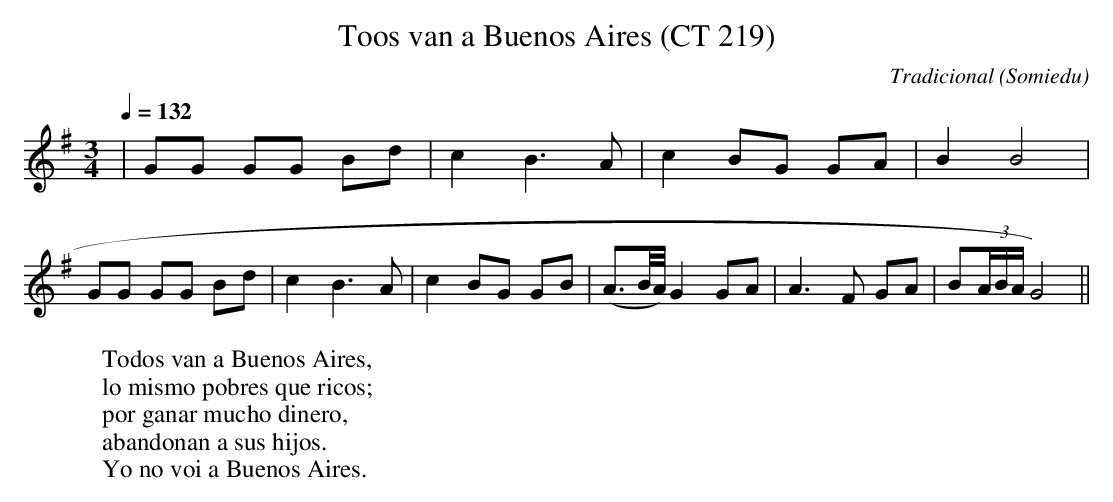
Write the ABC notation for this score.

X:1
T:Toos van a Buenos Aires (CT 219)
C:Tradicional
O:Somiedu
M:3/4
L:1/8
Q:1/4=132
W:Todos van a Buenos Aires,
W:lo mismo pobres que ricos;
W:por ganar mucho dinero,
W:abandonan a sus hijos.
W:Yo no voi a Buenos Aires.
K:G
|GG GG Bd|c2 B3 A|c2 BG GA|B2 B4|
GG GG Bd|c2 B3 A|c2 BG GB|(A3/2B/4A/4) G2 GA|A3 F GA|B(3A/B/A/G4)||
